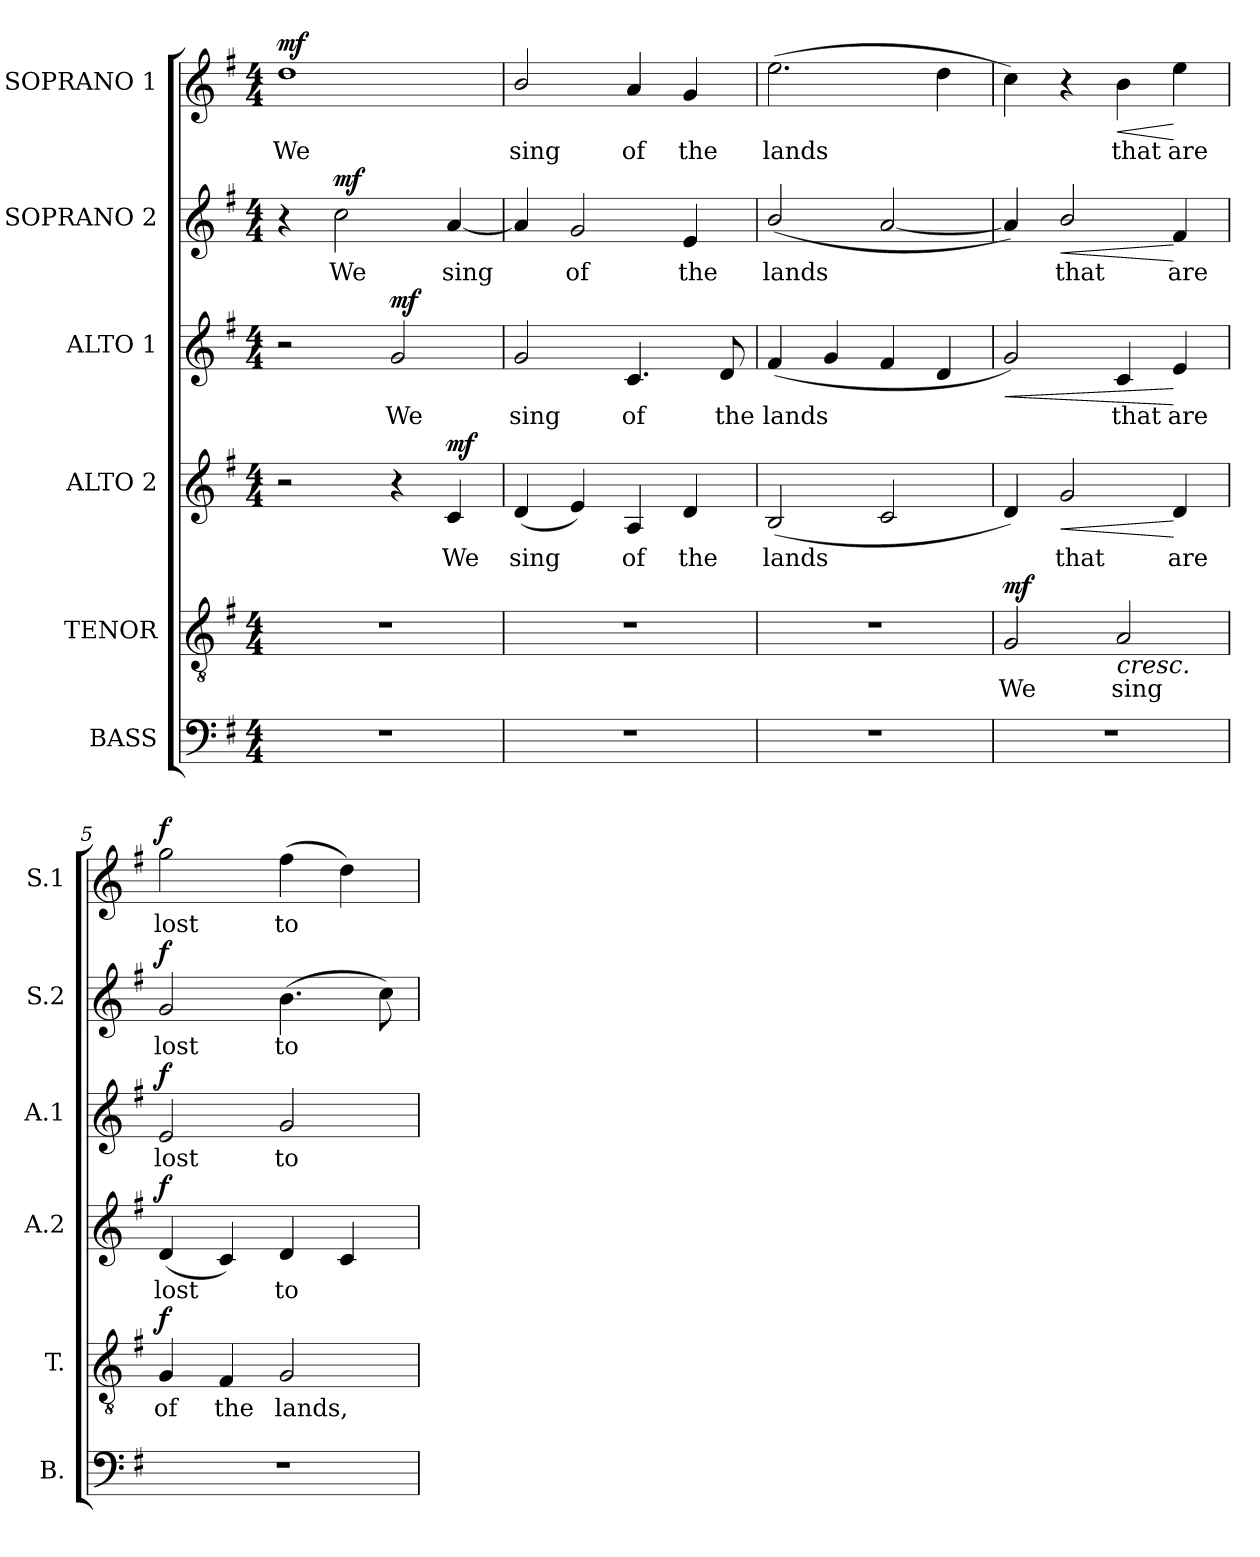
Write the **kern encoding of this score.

**kern	**kern	**text	**dynam	**kern	**text	**dynam	**kern	**text	**dynam	**kern	**text	**dynam	**kern	**text	**dynam
*part6	*part5	*part5	*part5	*part4	*part4	*part4	*part3	*part3	*part3	*part2	*part2	*part2	*part1	*part1	*part1
*staff6	*staff5	*staff5	*staff5	*staff4	*staff4	*staff4	*staff3	*staff3	*staff3	*staff2	*staff2	*staff2	*staff1	*staff1	*staff1
*I"BASS	*I"TENOR	*	*	*I"ALTO 2	*	*	*I"ALTO 1	*	*	*I"SOPRANO 2	*	*	*I"SOPRANO 1	*	*
*I'B.	*I'T.	*	*	*I'A.2	*	*	*I'A.1	*	*	*I'S.2	*	*	*I'S.1	*	*
!!LO:PB:g=z
*clefF4	*clefGv2	*	*	*clefG2	*	*	*clefG2	*	*	*clefG2	*	*	*clefG2	*	*
*	*ITrd7c12	*	*	*	*	*	*	*	*	*	*	*	*	*	*
*k[f#]	*k[f#]	*	*	*k[f#]	*	*	*k[f#]	*	*	*k[f#]	*	*	*k[f#]	*	*
*G:	*G:	*	*	*G:	*	*	*G:	*	*	*G:	*	*	*G:	*	*
*M4/4	*M4/4	*	*	*M4/4	*	*	*M4/4	*	*	*M4/4	*	*	*M4/4	*	*
*MM60	*MM60	*	*	*MM60	*	*	*MM60	*	*	*MM60	*	*	*MM60	*	*
=1	=1	=1	=1	=1	=1	=1	=1	=1	=1	=1	=1	=1	=1	=1	=1
!	!	!	!	!	!	!	!	!	!	!	!	!	!	!LO:LY:b:color=#000000	!
1r	1r	.	.	2r	.	.	2r	.	.	4r	.	.	1ddi	We	mf
!	!	!	!	!	!	!	!	!	!	!	!LO:LY:b:color=#000000	!	!	!	!
.	.	.	.	.	.	.	.	.	.	2cci\	We	mf	.	.	.
!	!	!	!	!	!	!	!	!LO:LY:b:color=#000000	!	!	!	!	!	!	!
.	.	.	.	4r	.	.	2gi/	We	mf	.	.	.	.	.	.
!	!	!	!	!	!LO:LY:b:color=#000000	!	!	!	!	!	!	!	!	!	!
!	!	!	!	!	!	!	!	!	!	!	!LO:LY:b:color=#000000	!	!	!	!
.	.	.	.	4ci/	We	mf	.	.	.	[4ai/	sing	.	.	.	.
=2	=2	=2	=2	=2	=2	=2	=2	=2	=2	=2	=2	=2	=2	=2	=2
!	!	!	!	!	!LO:LY:b:color=#000000	!	!	!	!	!	!	!	!	!	!
!	!	!	!	!	!	!	!	!LO:LY:b:color=#000000	!	!	!	!	!	!	!
!	!	!	!	!	!	!	!	!	!	!	!	!	!	!LO:LY:b:color=#000000	!
1r	1r	.	.	(4di/	sing	.	2gi/	sing	.	4ai/]	.	.	2bi/	sing	.
!	!	!	!	!	!	!	!	!	!	!	!LO:LY:b:color=#000000	!	!	!	!
.	.	.	.	4ei/)	.	.	.	.	.	2gi/	of	.	.	.	.
!	!	!	!	!	!LO:LY:b:color=#000000	!	!	!	!	!	!	!	!	!	!
!	!	!	!	!	!	!	!	!LO:LY:b:color=#000000	!	!	!	!	!	!	!
!	!	!	!	!	!	!	!	!	!	!	!	!	!	!LO:LY:b:color=#000000	!
.	.	.	.	4Ai/	of	.	4.ci/	of	.	.	.	.	4ai/	of	.
!	!	!	!	!	!LO:LY:b:color=#000000	!	!	!	!	!	!	!	!	!	!
!	!	!	!	!	!	!	!	!	!	!	!LO:LY:b:color=#000000	!	!	!	!
!	!	!	!	!	!	!	!	!	!	!	!	!	!	!LO:LY:b:color=#000000	!
.	.	.	.	4di/	the	.	.	.	.	4ei/	the	.	4gi/	the	.
!	!	!	!	!	!	!	!	!LO:LY:b:color=#000000	!	!	!	!	!	!	!
.	.	.	.	.	.	.	8di/	the	.	.	.	.	.	.	.
=3	=3	=3	=3	=3	=3	=3	=3	=3	=3	=3	=3	=3	=3	=3	=3
!	!	!	!	!	!LO:LY:b:color=#000000	!	!	!	!	!	!	!	!	!	!
!	!	!	!	!	!	!	!	!LO:LY:b:color=#000000	!	!	!	!	!	!	!
!	!	!	!	!	!	!	!	!	!	!	!LO:LY:b:color=#000000	!	!	!	!
!	!	!	!	!	!	!	!	!	!	!	!	!	!	!LO:LY:b:color=#000000	!
1r	1r	.	.	(2Bi/	lands	.	(4f#i/	lands	.	(2bi/	lands	.	(2.eei\	lands	.
.	.	.	.	.	.	.	4gi/	.	.	.	.	.	.	.	.
.	.	.	.	2ci/	.	.	4f#i/	.	.	[2ai/	.	.	.	.	.
.	.	.	.	.	.	.	4di/	.	.	.	.	.	4ddi\	.	.
=4	=4	=4	=4	=4	=4	=4	=4	=4	=4	=4	=4	=4	=4	=4	=4
!	!	!LO:LY:b:color=#000000	!	!	!	!	!	!	!LO:HP:b	!	!	!	!	!	!
1r	2GGi/	We	mf	4di/)	.	.	2gi/)	.	<	4ai/])	.	.	4cci\)	.	.
!	!	!	!	!	!LO:LY:b:color=#000000	!LO:HP:b	!	!	!	!	!	!	!	!	!
!	!	!	!	!	!	!	!	!	!	!	!LO:LY:b:color=#000000	!LO:HP:b	!	!	!
.	.	.	.	2gi/	that	<	.	.	.	2bi/	that	<	4r	.	.
!	!	!LO:LY:b:color=#000000	!LO:HP:b	!	!	!	!	!	!	!	!	!	!	!	!
!	!	!	!	!	!	!	!	!LO:LY:b:color=#000000	!	!	!	!	!	!	!
!	!	!	!	!	!	!	!	!	!	!	!	!	!	!LO:LY:b:color=#000000	!LO:HP:b
.	2AAi/	sing	<	.	.	.	4ci/	that	.	.	.	.	4bi\	that	<
!	!	!	!	!	!LO:LY:b:color=#000000	!	!	!	!	!	!	!	!	!	!
!	!	!	!	!	!	!	!	!LO:LY:b:color=#000000	!	!	!	!	!	!	!
!	!	!	!	!	!	!	!	!	!	!	!LO:LY:b:color=#000000	!	!	!	!
!	!	!	!	!	!	!	!	!	!	!	!	!	!	!LO:LY:b:color=#000000	!
.	.	.	.	4di/	are	[	4ei/	are	[	4f#i/	are	[	4eei\	are	[
=5	=5	=5	=5	=5	=5	=5	=5	=5	=5	=5	=5	=5	=5	=5	=5
!	!	!LO:LY:b:color=#000000	!	!	!	!	!	!	!	!	!	!	!	!	!
!	!	!	!	!	!LO:LY:b:color=#000000	!	!	!	!	!	!	!	!	!	!
!	!	!	!	!	!	!	!	!LO:LY:b:color=#000000	!	!	!	!	!	!	!
!	!	!	!	!	!	!	!	!	!	!	!LO:LY:b:color=#000000	!	!	!	!
!	!	!	!	!	!	!	!	!	!	!	!	!	!	!LO:LY:b:color=#000000	!
1r	4GGi/	of	f	(4di/	lost	f	2ei/	lost	f	2gi/	lost	f	2ggi\	lost	f
!	!	!LO:LY:b:color=#000000	!	!	!	!	!	!	!	!	!	!	!	!	!
.	4FF#i/	the	[	4ci/)	.	.	.	.	.	.	.	.	.	.	.
!	!	!LO:LY:b:color=#000000	!	!	!	!	!	!	!	!	!	!	!	!	!
!	!	!	!	!	!LO:LY:b:color=#000000	!	!	!	!	!	!	!	!	!	!
!	!	!	!	!	!	!	!	!LO:LY:b:color=#000000	!	!	!	!	!	!	!
!	!	!	!	!	!	!	!	!	!	!	!LO:LY:b:color=#000000	!	!	!	!
!	!	!	!	!	!	!	!	!	!	!	!	!	!	!LO:LY:b:color=#000000	!
.	2GGi/	lands,	.	4di/	to	.	2gi/	to	.	(4.bi\	to	.	(4ff#i\	to	.
.	.	.	.	4ci/	.	.	.	.	.	.	.	.	4ddi\)	.	.
.	.	.	.	.	.	.	.	.	.	8cci\)	.	.	.	.	.
=	=	=	=	=	=	=	=	=	=	=	=	=	=	=	=
*-	*-	*-	*-	*-	*-	*-	*-	*-	*-	*-	*-	*-	*-	*-	*-
